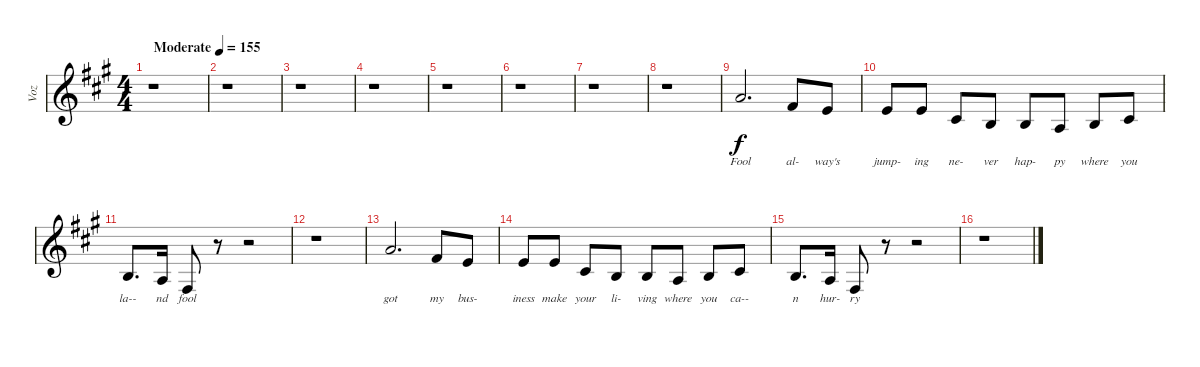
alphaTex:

\track ("Voz" "Voz") {instrument lead2sawtooth}
\staff {score}
\tuning (E4 B3 G3 D3 A2 E2) {hide}
\ts (4 4)
\tempo (155 "Moderate")
\clef g2
\ks f#minor
r.1{dy f instrument lead2sawtooth} |
r.1 |
r.1 |
r.1 |
r.1 |
r.1 |
r.1 |
r.1 |
5.1.2{d lyrics (0 "Fool") lyrics (1 "") lyrics (2 "") lyrics (3 "") lyrics (4 "")} 2.1.8{lyrics (0 "al-") lyrics (1 "") lyrics (2 "") lyrics (3 "") lyrics (4 "")} 0.1.8{lyrics (0 "way's") lyrics (1 "") lyrics (2 "") lyrics (3 "") lyrics (4 "")} |
0.1.8{lyrics (0 "jump-") lyrics (1 "") lyrics (2 "") lyrics (3 "") lyrics (4 "")} 0.1.8{lyrics (0 "ing") lyrics (1 "") lyrics (2 "") lyrics (3 "") lyrics (4 "")} 2.2.8{lyrics (0 "ne-") lyrics (1 "") lyrics (2 "") lyrics (3 "") lyrics (4 "")} 0.2.8{lyrics (0 "ver") lyrics (1 "") lyrics (2 "") lyrics (3 "") lyrics (4 "")} 0.2.8{lyrics (0 "hap-") lyrics (1 "") lyrics (2 "") lyrics (3 "") lyrics (4 "")} 2.3.8{lyrics (0 "py") lyrics (1 "") lyrics (2 "") lyrics (3 "") lyrics (4 "")} 0.2.8{lyrics (0 "where") lyrics (1 "") lyrics (2 "") lyrics (3 "") lyrics (4 "")} 2.2.8{lyrics (0 "you") lyrics (1 "") lyrics (2 "") lyrics (3 "") lyrics (4 "")} |
0.2.8{d lyrics (0 "la--") lyrics (1 "") lyrics (2 "") lyrics (3 "") lyrics (4 "")} 2.3.16{lyrics (0 "nd") lyrics (1 "") lyrics (2 "") lyrics (3 "") lyrics (4 "")} 4.4.8{lyrics (0 "fool") lyrics (1 "") lyrics (2 "") lyrics (3 "") lyrics (4 "")} r.8 r.2 |
r.1 |
5.1.2{d lyrics (0 "got") lyrics (1 "") lyrics (2 "") lyrics (3 "") lyrics (4 "")} 2.1.8{lyrics (0 "my") lyrics (1 "") lyrics (2 "") lyrics (3 "") lyrics (4 "")} 0.1.8{lyrics (0 "bus-") lyrics (1 "") lyrics (2 "") lyrics (3 "") lyrics (4 "")} |
0.1.8{lyrics (0 "iness") lyrics (1 "") lyrics (2 "") lyrics (3 "") lyrics (4 "")} 0.1.8{lyrics (0 "make") lyrics (1 "") lyrics (2 "") lyrics (3 "") lyrics (4 "")} 2.2.8{lyrics (0 "your") lyrics (1 "") lyrics (2 "") lyrics (3 "") lyrics (4 "")} 0.2.8{lyrics (0 "li-") lyrics (1 "") lyrics (2 "") lyrics (3 "") lyrics (4 "")} 0.2.8{lyrics (0 "ving") lyrics (1 "") lyrics (2 "") lyrics (3 "") lyrics (4 "")} 2.3.8{lyrics (0 "where") lyrics (1 "") lyrics (2 "") lyrics (3 "") lyrics (4 "")} 0.2.8{lyrics (0 "you") lyrics (1 "") lyrics (2 "") lyrics (3 "") lyrics (4 "")} 2.2.8{lyrics (0 "ca--") lyrics (1 "") lyrics (2 "") lyrics (3 "") lyrics (4 "")} |
0.2.8{d lyrics (0 "n") lyrics (1 "") lyrics (2 "") lyrics (3 "") lyrics (4 "")} 2.3.16{lyrics (0 "hur-") lyrics (1 "") lyrics (2 "") lyrics (3 "") lyrics (4 "")} 4.4.8{lyrics (0 "ry") lyrics (1 "") lyrics (2 "") lyrics (3 "") lyrics (4 "")} r.8 r.2 |
r.1
